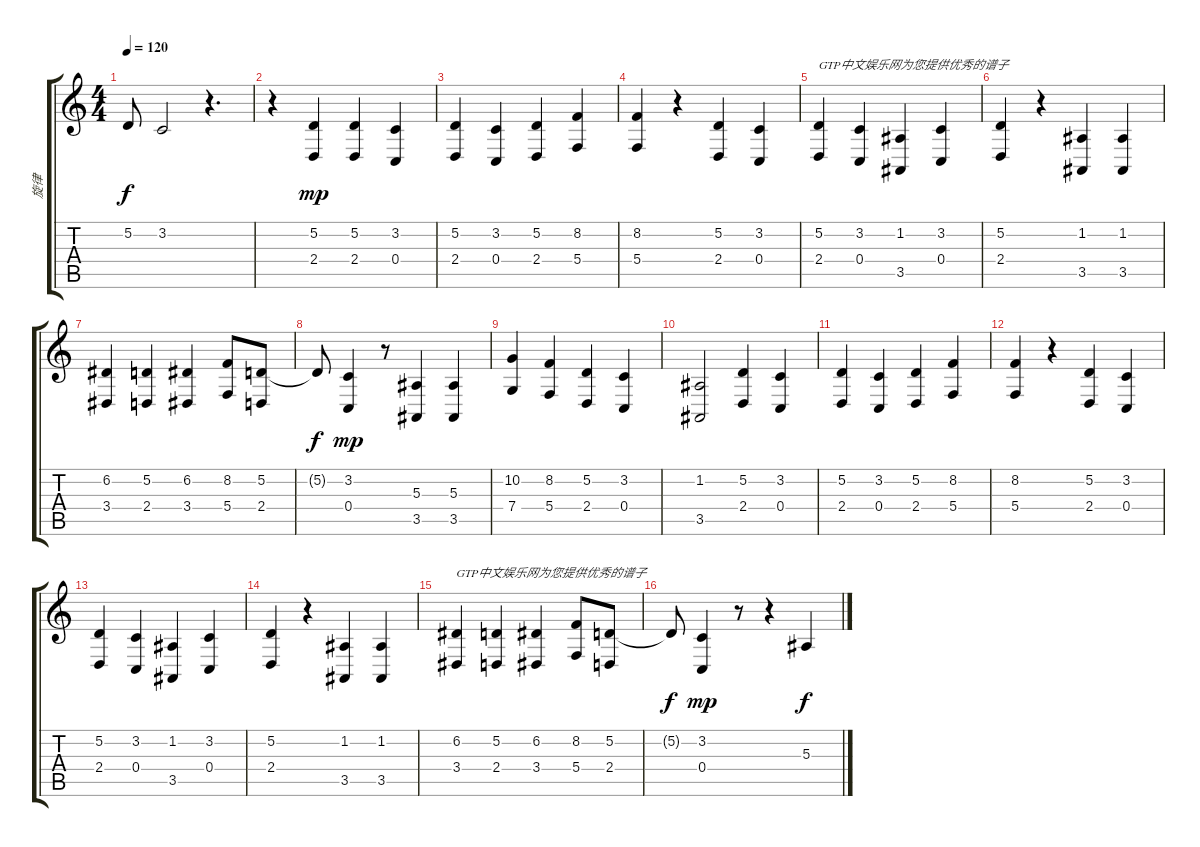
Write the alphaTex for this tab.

\track ("旋律" "旋律") {instrument viola}
\staff {score tabs}
\tuning (D4 A3 F3 C3 G2 D2) {hide}
\ts (4 4)
\tempo 120
\clef g2
\ks c
5.2{t}.8{dy f} 3.2.2 r.4{d} |
r.4 (5.2 2.4).4{dy mp} (5.2 2.4).4 (3.2 0.4).4 |
(5.2 2.4).4 (3.2 0.4).4 (5.2 2.4).4 (8.2 5.4).4 |
(8.2 5.4).4 r.4 (5.2 2.4).4 (3.2 0.4).4 |
(5.2 2.4).4{txt "GTP中文娱乐网为您提供优秀的谱子"} (3.2 0.4).4 (1.2 3.5).4 (3.2 0.4).4 |
(5.2 2.4).4 r.4 (1.2 3.5).4 (1.2 3.5).4 |
(6.2 3.4).4 (5.2 2.4).4 (6.2 3.4).4 (8.2 5.4).8 (5.2 2.4).8 |
5.2{t}.8{dy f} (3.2 0.4).4{dy mp} r.8 (5.3 3.5).4 (5.3 3.5).4 |
(10.2 7.4).4 (8.2 5.4).4 (5.2 2.4).4 (3.2 0.4).4 |
(1.2 3.5).2 (5.2 2.4).4 (3.2 0.4).4 |
(5.2 2.4).4 (3.2 0.4).4 (5.2 2.4).4 (8.2 5.4).4 |
(8.2 5.4).4 r.4 (5.2 2.4).4 (3.2 0.4).4 |
(5.2 2.4).4 (3.2 0.4).4 (1.2 3.5).4 (3.2 0.4).4 |
(5.2 2.4).4 r.4 (1.2 3.5).4 (1.2 3.5).4 |
(6.2 3.4).4{txt "GTP中文娱乐网为您提供优秀的谱子"} (5.2 2.4).4 (6.2 3.4).4 (8.2 5.4).8 (5.2 2.4).8 |
5.2{t}.8{dy f} (3.2 0.4).4{dy mp} r.8 r.4 5.3.4{dy f}
